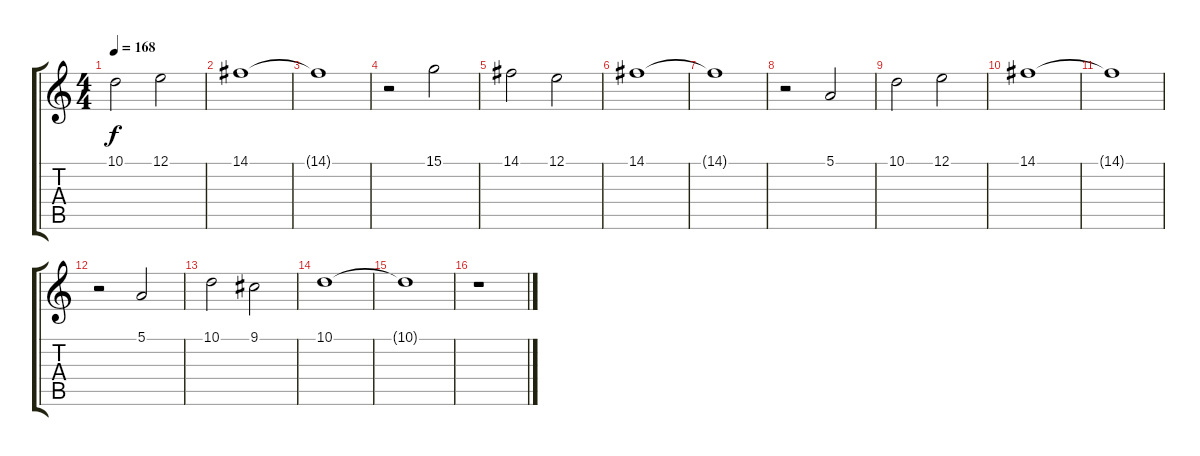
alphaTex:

\track "" {instrument drawbarorgan}
\staff {score tabs}
\tuning (E4 B3 G3 D3 A2 E2) {hide}
\ts (4 4)
\tempo 168
\clef g2
\ks c
10.1.2{dy f} 12.1.2 |
14.1.1 |
14.1{t}.1 |
r.2 15.1.2 |
14.1.2 12.1.2 |
14.1.1 |
14.1{t}.1 |
r.2 5.1.2 |
10.1.2 12.1.2 |
14.1.1 |
14.1{t}.1 |
r.2 5.1.2 |
10.1.2 9.1.2 |
10.1.1 |
10.1{t}.1 |
r.1
